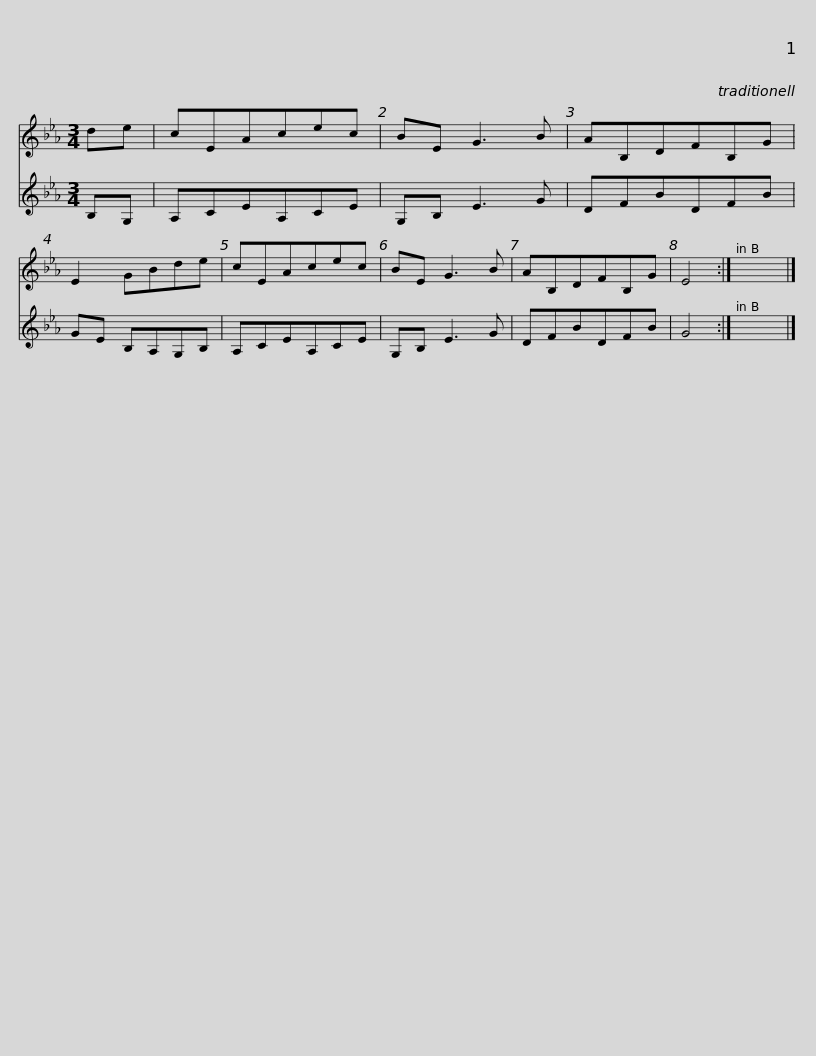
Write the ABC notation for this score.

X:1
%%score 1 2
L:1/8
M:3/4
I:linebreak $
K:Eb
V:1 treble
V:2 treble
V:1
 de | cEAcec | BE G3 B | AB,DFB,G | E2 GBde | %5
 cEAcec | BE G3 B |$ AB,DFB,G | E4 :| x6 |] %10
V:2
 B,G, | A,CEA,CE | G,B, E3 G | DFBDFB | GE B,A,G,B, | %5
 A,CEA,CE | G,B, E3 G |$ DFBDFB | G4 :| x6 |] %10
